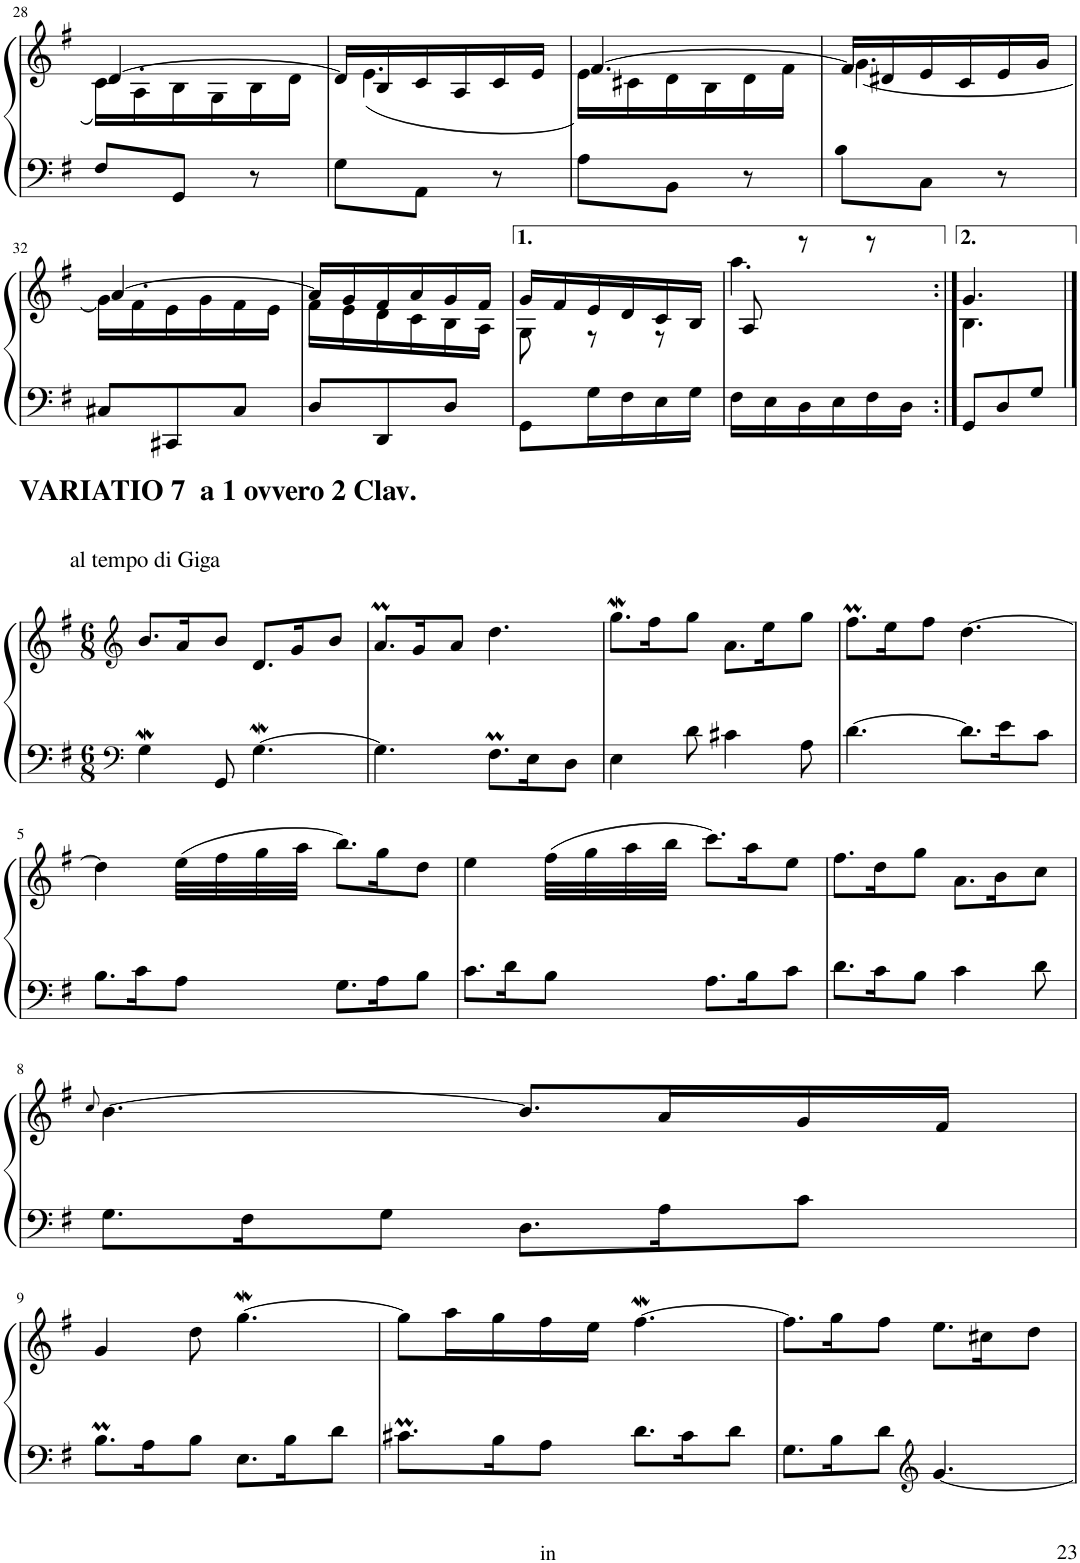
**kern	**kern
*part1	*part1
*staff2	*staff1
*I"Piano	*
*I'Pno	*
!!LO:PB:g=z
*clefF4	*clefG2
*k[f#]	*k[f#]
*M3/8	*M3/8
=28	=28
*	*^
8F#/L	[4.d/	16c\LL
.	.	16A\
8GG/J	.	16B\
.	.	16G\
8r	.	16B\
.	.	16d\JJ
=29	=29	=29
8G\L	16d/LL]	(4.e\
.	16B/	.
8AA\J	16c/	.
.	16A/	.
8r	16c/	.
.	16e/JJ	.
=30	=30	=30
8A\L	[4.f#/	16e\LL)
.	.	16c#X\
8BB\J	.	16d\
.	.	16B\
8r	.	16d\
.	.	16f#\JJ
=31	=31	=31
8B\L	16f#/LL]	[4.g\
.	16d#X/	.
8C\J	16e/	.
.	16c/	.
8r	16e/	.
.	16g/JJ	.
!!LO:LB:g=z	!!
=32	=32	=32
8C#X/L	[4.a/	16g\LL]
.	.	16f#\
8CC#X/	.	16e\
.	.	16g\
8C#/J	.	16f#\
.	.	16e\JJ
=33	=33	=33
8D/L	16a/LL]	16f#\LL
.	16g/	16e\
8DD/	16f#/	16d\
.	16a/	16c\
8D/J	16g/	16B\
.	16f#/JJ	16A\JJ
=34	=34	=34
8GG\L	16g/LL	8G\
.	16f#/	.
16G\L	16e/	8r
16F#\	16d/	.
16E\	16c/	8r
16G\JJ	16B/JJ	.
=35	=35	=35
16F#\LL	8A/	4.aa\
16E\	.	.
16D\	8r	.
16E\	.	.
16F#\	8r	.
16D\JJ	.	.
=36:|!	=36:|!	=36:|!
8GG/L	4.g/	4.B\
8D/	.	.
8G/J	.	.
*	*v	*v
!!LO:LB:g=z
==1	==1
*clefF4	*clefG2
*k[f#]	*k[f#]
*M6/8	*M6/8
!	!LO:TX:a:t=al tempo di Giga
4Gw\	8.b/L
.	16a/K
8GG/	8b/J
[4.Gw\	8.d/L
.	16g/K
.	8b/J
=2	=2
4.G\]	8.aM/L
.	16g/K
.	8a/J
8.F#m\L	4.dd\
16E\K	.
8D\J	.
=3	=3
4E\	8.ggw\L
.	16ff#\K
8d\	8gg\J
4c#X\	8.a\L
.	16ee\K
8A\	8gg\J
=4	=4
[4.d\	8.ff#m\L
.	16ee\K
.	8ff#\J
8.d\L]	[4.dd\
16e\K	.
8c\J	.
!!LO:LB:g=z
=5	=5
8.B\L	4dd\]
16c\K	.
8A\J	(32ee\LLL
.	32ff#\
.	32gg\
.	32aa\JJJ
8.G\L	8.bb\L)
16A\K	16gg\K
8B\J	8dd\J
=6	=6
8.c\L	4ee\
16d\K	.
8B\J	(32ff#\LLL
.	32gg\
.	32aa\
.	32bb\JJJ
8.A\L	8.ccc\L)
16B\K	16aa\K
8c\J	8ee\J
=7	=7
8.d\L	8.ff#\L
16c\K	16dd\K
8B\J	8gg\J
4c\	8.a\L
.	16b\K
8d\	8cc\J
!!LO:LB:g=z
=8	=8
.	8qcc/
8.G\L	[4.b\
16F#\K	.
8G\J	.
8.D\L	8.b/L]
16A\K	16a/L
8c\J	16g/
.	16f#/JJ
!!LO:LB:g=z
=9	=9
8.Bm\L	4g/
16A\K	.
8B\J	8dd\
8.E\L	[4.ggw\
16B\K	.
8d\J	.
=10	=10
8.c#Xm\L	8gg\L]
.	16aa\L
16B\K	16gg\
8A\J	16ff#\
.	16ee\JJ
8.d\L	[4.ff#W\
16c#\K	.
8d\J	.
=11	=11
8.G\L	8.ff#\L]
16B\K	16gg\K
8d\J	8ff#\J
*clefG2	*
[4.g/	8.ee\L
.	16cc#X\K
.	8dd\J
=	=
*-	*-
